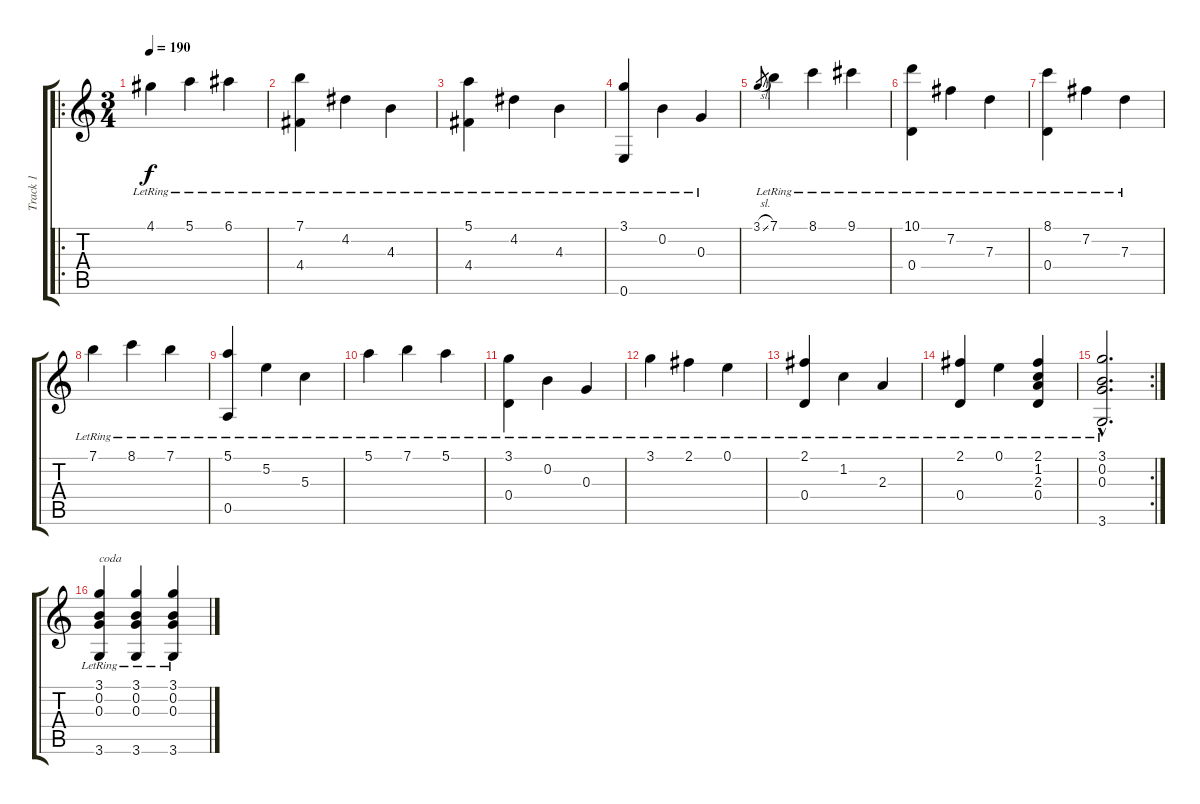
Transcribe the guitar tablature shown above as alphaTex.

\track ("Track 1" "Track 1") {instrument acousticguitarsteel}
\staff {score tabs}
\tuning (E4 B3 G3 D3 A2 E2) {hide}
\ro
\ts (3 4)
\tempo 190
\clef g2
\ks c
4.1{lr}.4{dy f} 5.1{lr}.4 6.1{lr}.4 |
(7.1{lr} 4.4{lr}).4 4.2{lr}.4 4.3{lr}.4 |
(5.1{lr} 4.4{lr}).4 4.2{lr}.4 4.3{lr}.4 |
(3.1{lr} 0.6{lr}).4 0.2{lr}.4 0.3{lr}.4 |
3.1{sl}.8{gr} 7.1{lr}.4 8.1{lr}.4 9.1{lr}.4 |
(10.1{lr} 0.4{lr}).4 7.2{lr}.4 7.3{lr}.4 |
(8.1{lr} 0.4{lr}).4 7.2{lr}.4 7.3{lr}.4 |
7.1{lr}.4 8.1{lr}.4 7.1{lr}.4 |
(5.1{lr} 0.5{lr}).4 5.2{lr}.4 5.3{lr}.4 |
5.1{lr}.4 7.1{lr}.4 5.1{lr}.4 |
(3.1{lr} 0.4{lr}).4 0.2{lr}.4 0.3{lr}.4 |
3.1{lr}.4 2.1{lr}.4 0.1{lr}.4 |
(2.1{lr} 0.4{lr}).4 1.2{lr}.4 2.3{lr}.4 |
(2.1{lr} 0.4{lr}).4 0.1{lr}.4 (2.1{lr} 1.2{lr} 2.3{lr} 0.4{lr}).4 |
\rc 2
(3.1{hac lr} 0.2{hac lr} 0.3{hac lr} 3.6{hac lr}).2{d} |
(3.1{lr} 0.2{lr} 0.3{lr} 3.6{lr}).4{txt "coda"} (3.1{lr} 0.2{lr} 0.3{lr} 3.6{lr}).4 (3.1{lr} 0.2{lr} 0.3{lr} 3.6{lr}).4
